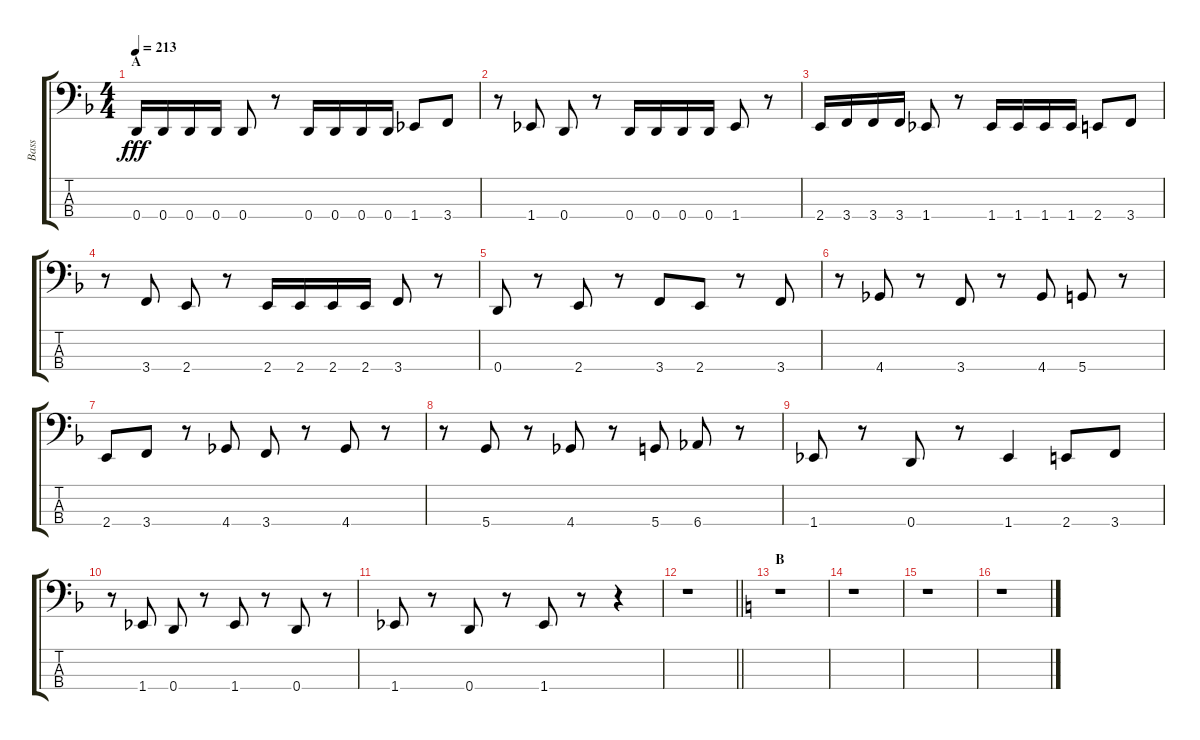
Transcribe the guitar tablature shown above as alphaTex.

\track ("Bass" "Bass") {instrument electricbasspick}
\staff {score tabs}
\tuning (G2 D2 A1 D1) {hide}
\ts (4 4)
\section ("" "A")
\tempo 213
\clef f4
\ks f
0.4.16{dy fff instrument electricbasspick} 0.4.16 0.4.16 0.4.16 0.4.8 r.8 0.4.16 0.4.16 0.4.16 0.4.16 1.4.8 3.4.8 |
r.8 1.4.8 0.4.8 r.8 0.4.16 0.4.16 0.4.16 0.4.16 1.4.8 r.8 |
2.4.16 3.4.16 3.4.16 3.4.16 1.4.8 r.8 1.4.16 1.4.16 1.4.16 1.4.16 2.4.8 3.4.8 |
r.8 3.4.8 2.4.8 r.8 2.4.16 2.4.16 2.4.16 2.4.16 3.4.8 r.8 |
0.4.8 r.8 2.4.8 r.8 3.4.8 2.4.8 r.8 3.4.8 |
r.8 4.4.8 r.8 3.4.8 r.8 4.4.8 5.4.8 r.8 |
2.4.8 3.4.8 r.8 4.4.8 3.4.8 r.8 4.4.8 r.8 |
r.8 5.4.8 r.8 4.4.8 r.8 5.4.8 6.4.8 r.8 |
1.4.8 r.8 0.4.8 r.8 1.4.4 2.4.8 3.4.8 |
r.8 1.4.8 0.4.8 r.8 1.4.8 r.8 0.4.8 r.8 |
1.4.8 r.8 0.4.8 r.8 1.4.8 r.8 r.4 |
\barLineRight lightlight
r.1 |
\section ("" "B")
\ks c
r.1 |
r.1 |
r.1 |
r.1
